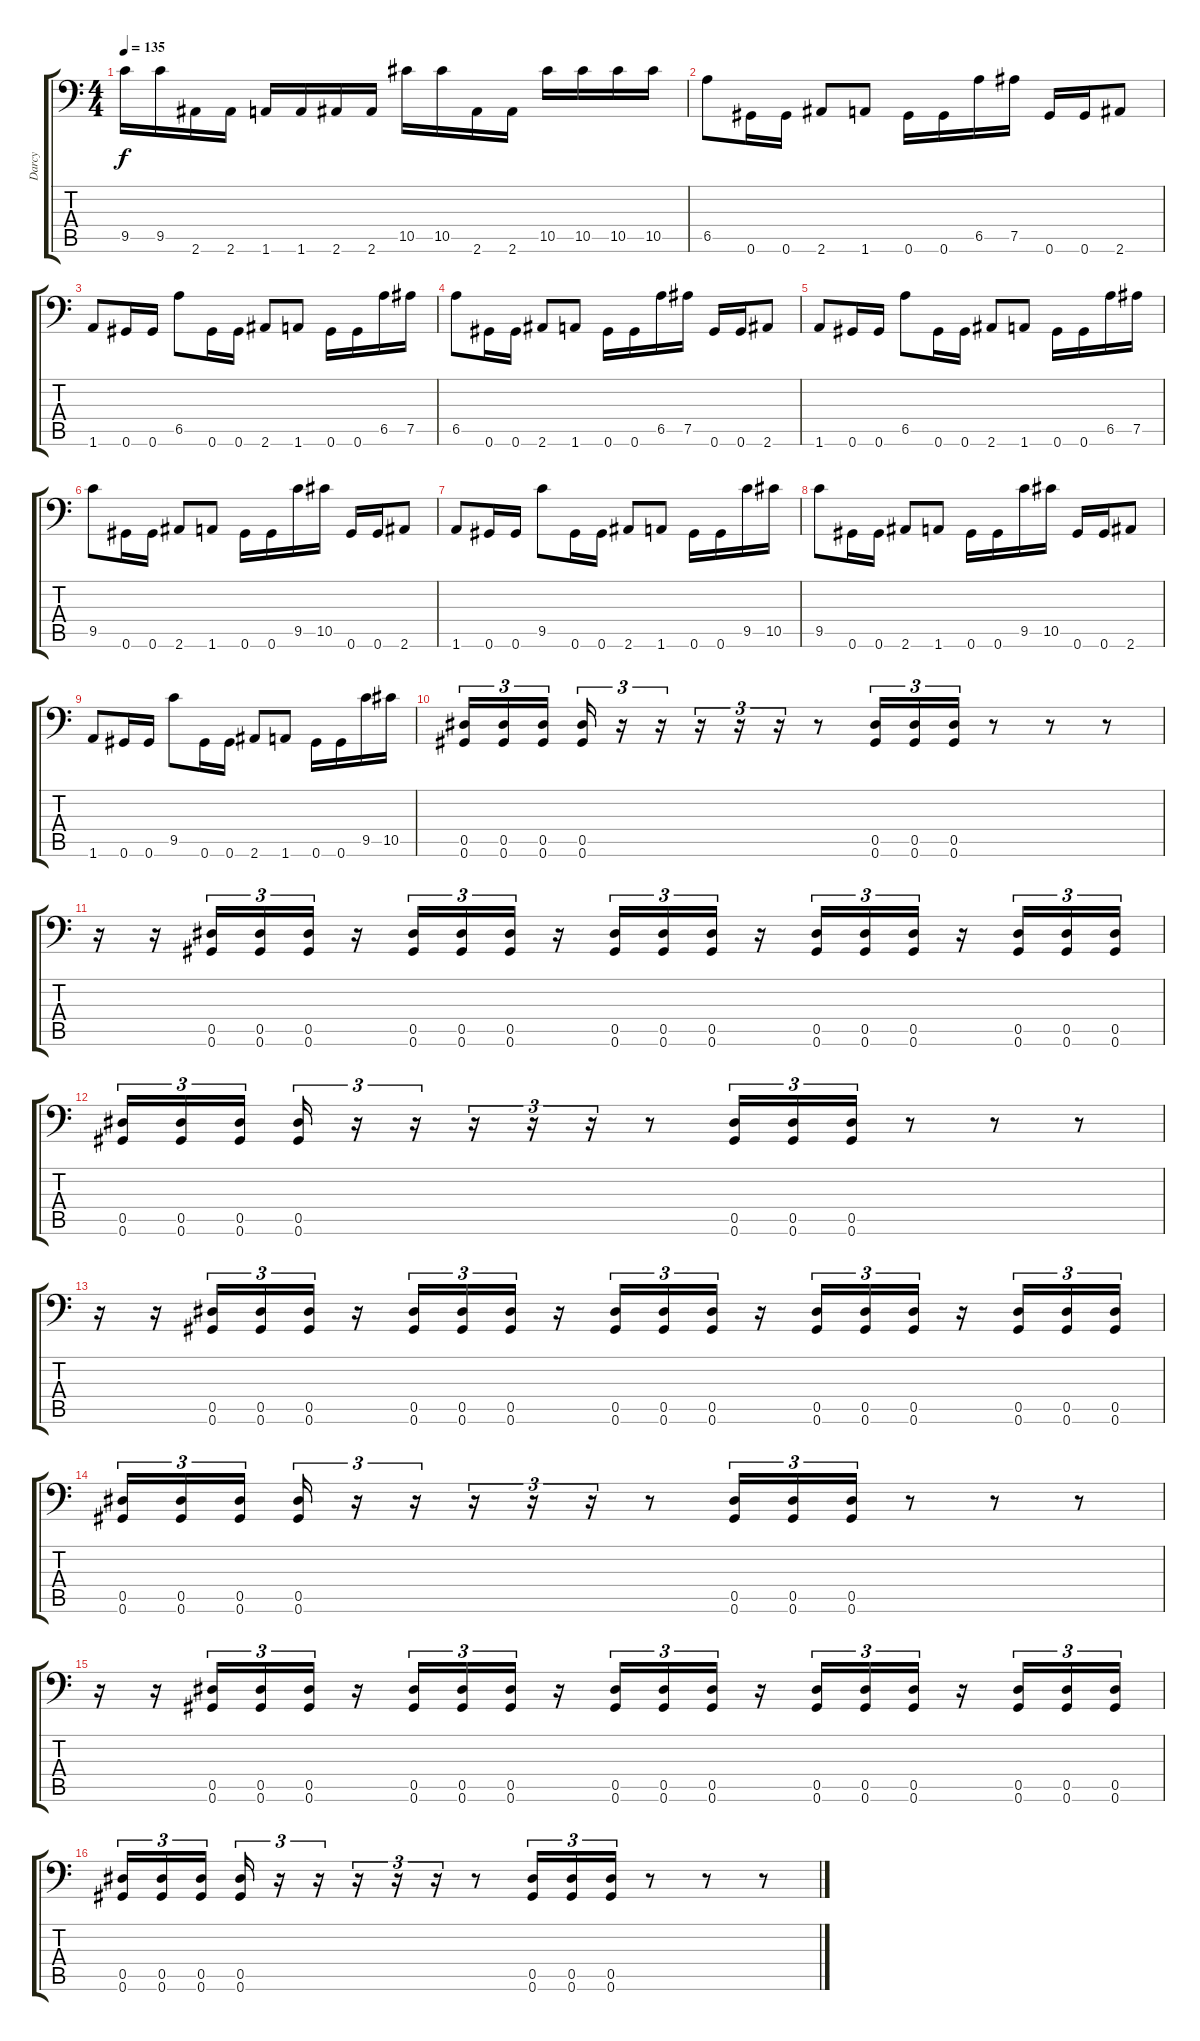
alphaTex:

\track ("Darcy" "Darcy") {instrument distortionguitar}
\staff {score tabs}
\tuning (Bb3 F3 Db3 Ab2 Eb2 Ab1) {hide}
\ts (4 4)
\tempo 135
\clef f4
\ks c
9.5.16{dy f} 9.5.16 2.6.16 2.6.16 1.6.16 1.6.16 2.6.16 2.6.16 10.5.16 10.5.16 2.6.16 2.6.16 10.5.16 10.5.16 10.5.16 10.5.16 |
6.5.8 0.6.16 0.6.16 2.6.8 1.6.8 0.6.16 0.6.16 6.5.16 7.5.16 0.6.16 0.6.16 2.6.8 |
1.6.8 0.6.16 0.6.16 6.5.8 0.6.16 0.6.16 2.6.8 1.6.8 0.6.16 0.6.16 6.5.16 7.5.16 |
6.5.8 0.6.16 0.6.16 2.6.8 1.6.8 0.6.16 0.6.16 6.5.16 7.5.16 0.6.16 0.6.16 2.6.8 |
1.6.8 0.6.16 0.6.16 6.5.8 0.6.16 0.6.16 2.6.8 1.6.8 0.6.16 0.6.16 6.5.16 7.5.16 |
9.5.8 0.6.16 0.6.16 2.6.8 1.6.8 0.6.16 0.6.16 9.5.16 10.5.16 0.6.16 0.6.16 2.6.8 |
1.6.8 0.6.16 0.6.16 9.5.8 0.6.16 0.6.16 2.6.8 1.6.8 0.6.16 0.6.16 9.5.16 10.5.16 |
9.5.8 0.6.16 0.6.16 2.6.8 1.6.8 0.6.16 0.6.16 9.5.16 10.5.16 0.6.16 0.6.16 2.6.8 |
1.6.8 0.6.16 0.6.16 9.5.8 0.6.16 0.6.16 2.6.8 1.6.8 0.6.16 0.6.16 9.5.16 10.5.16 |
(0.5 0.6).16{tu (3 2)} (0.5 0.6).16{tu (3 2)} (0.5 0.6).16{tu (3 2) beam splitsecondary} (0.5 0.6).16{tu (3 2)} r.16{tu (3 2)} r.16{tu (3 2)} r.16{tu (3 2)} r.16{tu (3 2)} r.16{tu (3 2)} r.8 (0.5 0.6).16{tu (3 2)} (0.5 0.6).16{tu (3 2)} (0.5 0.6).16{tu (3 2)} r.8 r.8 r.8 |
r.16 r.16 (0.5 0.6).16{tu (3 2)} (0.5 0.6).16{tu (3 2)} (0.5 0.6).16{tu (3 2)} r.16 (0.5 0.6).16{tu (3 2)} (0.5 0.6).16{tu (3 2)} (0.5 0.6).16{tu (3 2)} r.16 (0.5 0.6).16{tu (3 2)} (0.5 0.6).16{tu (3 2)} (0.5 0.6).16{tu (3 2)} r.16 (0.5 0.6).16{tu (3 2)} (0.5 0.6).16{tu (3 2)} (0.5 0.6).16{tu (3 2)} r.16 (0.5 0.6).16{tu (3 2)} (0.5 0.6).16{tu (3 2)} (0.5 0.6).16{tu (3 2)} |
(0.5 0.6).16{tu (3 2)} (0.5 0.6).16{tu (3 2)} (0.5 0.6).16{tu (3 2) beam splitsecondary} (0.5 0.6).16{tu (3 2)} r.16{tu (3 2)} r.16{tu (3 2)} r.16{tu (3 2)} r.16{tu (3 2)} r.16{tu (3 2)} r.8 (0.5 0.6).16{tu (3 2)} (0.5 0.6).16{tu (3 2)} (0.5 0.6).16{tu (3 2)} r.8 r.8 r.8 |
r.16 r.16 (0.5 0.6).16{tu (3 2)} (0.5 0.6).16{tu (3 2)} (0.5 0.6).16{tu (3 2)} r.16 (0.5 0.6).16{tu (3 2)} (0.5 0.6).16{tu (3 2)} (0.5 0.6).16{tu (3 2)} r.16 (0.5 0.6).16{tu (3 2)} (0.5 0.6).16{tu (3 2)} (0.5 0.6).16{tu (3 2)} r.16 (0.5 0.6).16{tu (3 2)} (0.5 0.6).16{tu (3 2)} (0.5 0.6).16{tu (3 2)} r.16 (0.5 0.6).16{tu (3 2)} (0.5 0.6).16{tu (3 2)} (0.5 0.6).16{tu (3 2)} |
(0.5 0.6).16{tu (3 2)} (0.5 0.6).16{tu (3 2)} (0.5 0.6).16{tu (3 2) beam splitsecondary} (0.5 0.6).16{tu (3 2)} r.16{tu (3 2)} r.16{tu (3 2)} r.16{tu (3 2)} r.16{tu (3 2)} r.16{tu (3 2)} r.8 (0.5 0.6).16{tu (3 2)} (0.5 0.6).16{tu (3 2)} (0.5 0.6).16{tu (3 2)} r.8 r.8 r.8 |
r.16 r.16 (0.5 0.6).16{tu (3 2)} (0.5 0.6).16{tu (3 2)} (0.5 0.6).16{tu (3 2)} r.16 (0.5 0.6).16{tu (3 2)} (0.5 0.6).16{tu (3 2)} (0.5 0.6).16{tu (3 2)} r.16 (0.5 0.6).16{tu (3 2)} (0.5 0.6).16{tu (3 2)} (0.5 0.6).16{tu (3 2)} r.16 (0.5 0.6).16{tu (3 2)} (0.5 0.6).16{tu (3 2)} (0.5 0.6).16{tu (3 2)} r.16 (0.5 0.6).16{tu (3 2)} (0.5 0.6).16{tu (3 2)} (0.5 0.6).16{tu (3 2)} |
(0.5 0.6).16{tu (3 2)} (0.5 0.6).16{tu (3 2)} (0.5 0.6).16{tu (3 2) beam splitsecondary} (0.5 0.6).16{tu (3 2)} r.16{tu (3 2)} r.16{tu (3 2)} r.16{tu (3 2)} r.16{tu (3 2)} r.16{tu (3 2)} r.8 (0.5 0.6).16{tu (3 2)} (0.5 0.6).16{tu (3 2)} (0.5 0.6).16{tu (3 2)} r.8 r.8 r.8
